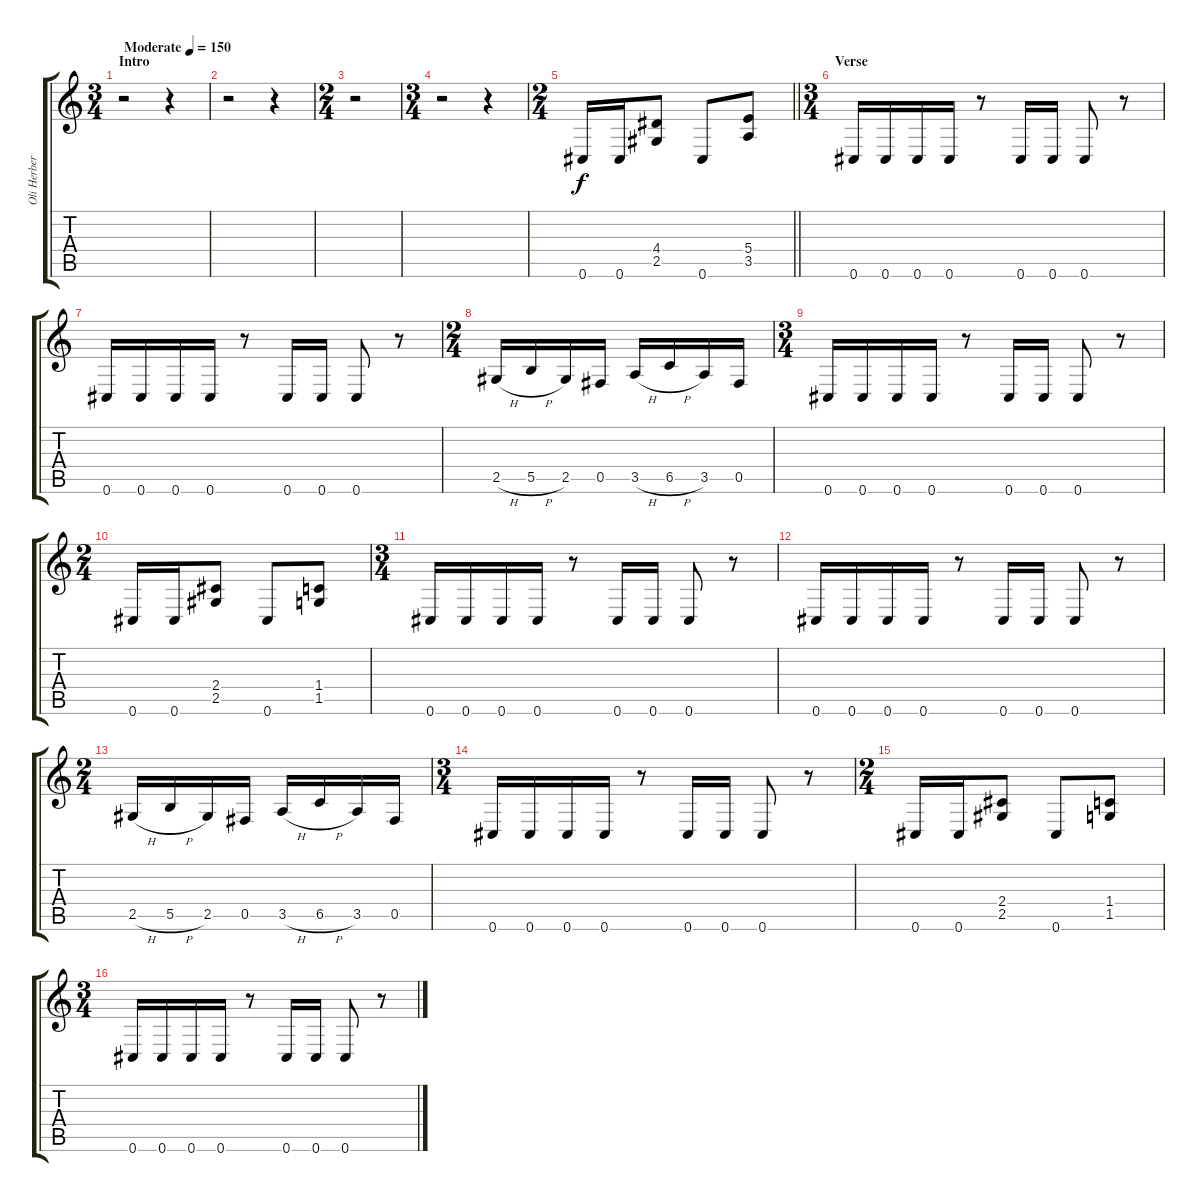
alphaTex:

\track ("Oli Herbert" "Oli Herber") {instrument overdrivenguitar}
\staff {score tabs}
\tuning (Db4 Ab3 E3 B2 Gb2 Db2) {hide}
\ts (3 4)
\section ("" "Intro")
\tempo (150 "Moderate")
\clef g2
\ks c
r.2{dy f instrument overdrivenguitar} r.4 |
r.2 r.4 |
\ts (2 4)
r.2 |
\ts (3 4)
r.2 r.4 |
\ts (2 4)
\barLineRight lightlight
0.6.16 0.6.16 (4.4 2.5).8 0.6.8 (5.4 3.5).8 |
\ts (3 4)
\section ("" "Verse")
0.6.16 0.6.16 0.6.16 0.6.16 r.8 0.6.16 0.6.16 0.6.8 r.8 |
0.6.16 0.6.16 0.6.16 0.6.16 r.8 0.6.16 0.6.16 0.6.8 r.8 |
\ts (2 4)
2.5{h}.16 5.5{h}.16 2.5.16 0.5.16 3.5{h}.16 6.5{h}.16 3.5.16 0.5.16 |
\ts (3 4)
0.6.16 0.6.16 0.6.16 0.6.16 r.8 0.6.16 0.6.16 0.6.8 r.8 |
\ts (2 4)
0.6.16 0.6.16 (2.4 2.5).8 0.6.8 (1.4 1.5).8 |
\ts (3 4)
0.6.16 0.6.16 0.6.16 0.6.16 r.8 0.6.16 0.6.16 0.6.8 r.8 |
0.6.16 0.6.16 0.6.16 0.6.16 r.8 0.6.16 0.6.16 0.6.8 r.8 |
\ts (2 4)
2.5{h}.16 5.5{h}.16 2.5.16 0.5.16 3.5{h}.16 6.5{h}.16 3.5.16 0.5.16 |
\ts (3 4)
0.6.16 0.6.16 0.6.16 0.6.16 r.8 0.6.16 0.6.16 0.6.8 r.8 |
\ts (2 4)
0.6.16 0.6.16 (2.4 2.5).8 0.6.8 (1.4 1.5).8 |
\ts (3 4)
0.6.16 0.6.16 0.6.16 0.6.16 r.8 0.6.16 0.6.16 0.6.8 r.8
